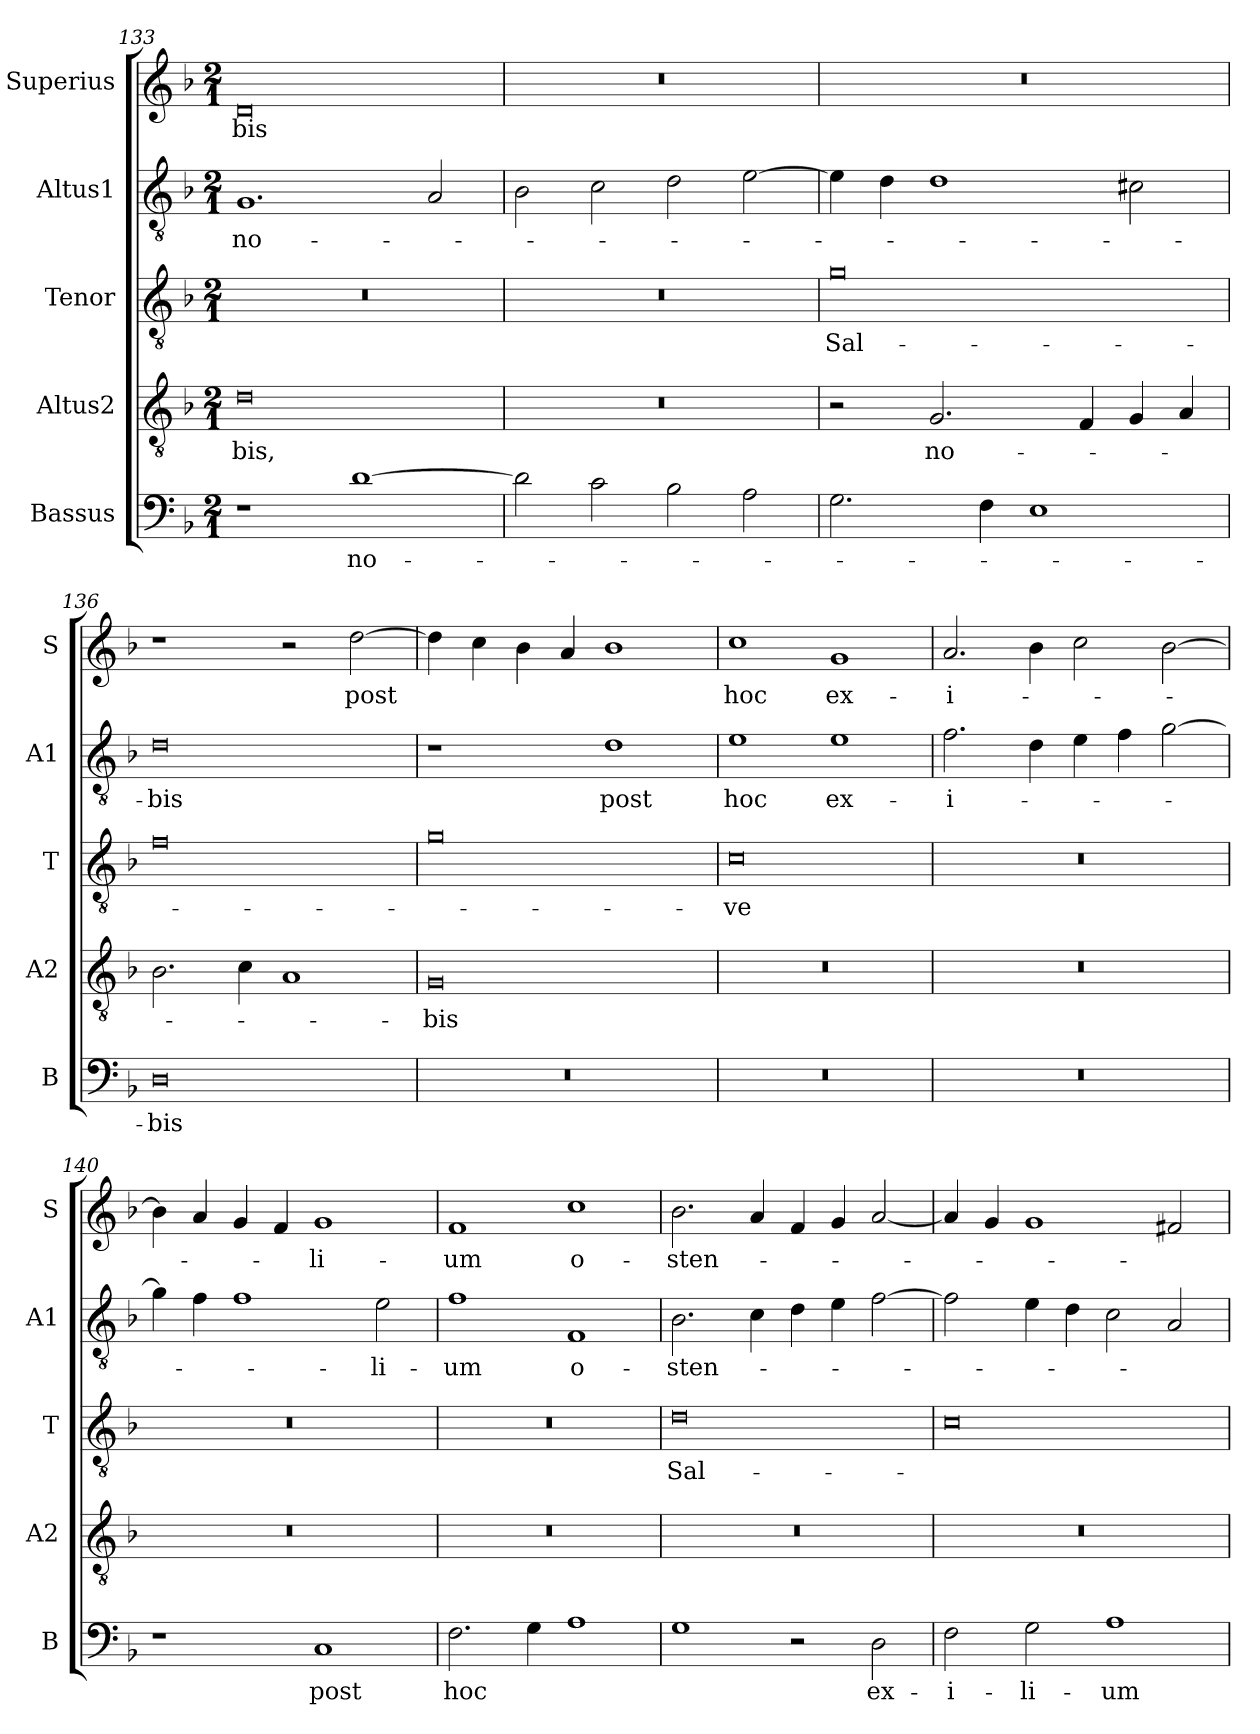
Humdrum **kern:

**kern	**text	**kern	**text	**kern	**text	**kern	**text	**kern	**text
*part5	*part5	*part4	*part4	*part3	*part3	*part2	*part2	*part1	*part1
*staff5	*staff5	*staff4	*staff4	*staff3	*staff3	*staff2	*staff2	*staff1	*staff1
*I"Bassus	*	*I"Altus2	*	*I"Tenor	*	*I"Altus1	*	*I"Superius	*
*I'B	*	*I'A2	*	*I'T	*	*I'A1	*	*I'S	*
*clefF4	*	*clefGv2	*	*clefGv2	*	*clefGv2	*	*clefG2	*
*k[b-]	*	*k[b-]	*	*k[b-]	*	*k[b-]	*	*k[b-]	*
*M2/1	*	*M2/1	*	*M2/1	*	*M2/1	*	*M2/1	*
=133	=133	=133	=133	=133	=133	=133	=133	=133	=133
1r	.	0d	-bis,	0r	.	1.G	no-	0d	-bis
[1d	no-	.	.	.	.	.	.	.	.
.	.	.	.	.	.	2A/	.	.	.
=134	=134	=134	=134	=134	=134	=134	=134	=134	=134
2d\]	.	0r	.	0r	.	2B-\	.	0r	.
2c\	.	.	.	.	.	2c\	.	.	.
2B-\	.	.	.	.	.	2d\	.	.	.
2A\	.	.	.	.	.	[2e\	.	.	.
=135	=135	=135	=135	=135	=135	=135	=135	=135	=135
2.G\	.	2r	.	0g	Sal-	4e\]	.	0r	.
.	.	.	.	.	.	4d\	.	.	.
.	.	2.G/	no-	.	.	1d	.	.	.
4F\	.	.	.	.	.	.	.	.	.
1E	.	.	.	.	.	.	.	.	.
.	.	4F/	.	.	.	.	.	.	.
.	.	4G/	.	.	.	2c#X\	.	.	.
.	.	4A/	.	.	.	.	.	.	.
=136	=136	=136	=136	=136	=136	=136	=136	=136	=136
0D	-bis	2.B-\	.	0f	.	0d	-bis	1r	.
.	.	4c\	.	.	.	.	.	.	.
.	.	1A	.	.	.	.	.	2r	.
.	.	.	.	.	.	.	.	[2dd\	post
=137	=137	=137	=137	=137	=137	=137	=137	=137	=137
0r	.	0G	-bis	0g	.	1r	.	4dd\]	.
.	.	.	.	.	.	.	.	4cc\	.
.	.	.	.	.	.	.	.	4b-\	.
.	.	.	.	.	.	.	.	4a/	.
.	.	.	.	.	.	1d	post	1b-	.
=138	=138	=138	=138	=138	=138	=138	=138	=138	=138
0r	.	0r	.	0c	-ve	1e	hoc	1cc	hoc
.	.	.	.	.	.	1e	ex-	1g	ex-
=139	=139	=139	=139	=139	=139	=139	=139	=139	=139
0r	.	0r	.	0r	.	2.f\	-i-	2.a/	-i-
.	.	.	.	.	.	4d\	.	4b-\	.
.	.	.	.	.	.	4e\	.	2cc\	.
.	.	.	.	.	.	4f\	.	.	.
.	.	.	.	.	.	[2g\	.	[2b-\	.
=140	=140	=140	=140	=140	=140	=140	=140	=140	=140
1r	.	0r	.	0r	.	4g\]	.	4b-\]	.
.	.	.	.	.	.	4f\	.	4a/	.
.	.	.	.	.	.	1f	.	4g/	.
.	.	.	.	.	.	.	.	4f/	.
1C	post	.	.	.	.	.	.	1g	-li-
.	.	.	.	.	.	2e\	-li-	.	.
=141	=141	=141	=141	=141	=141	=141	=141	=141	=141
2.F\	hoc	0r	.	0r	.	1f	-um	1f	-um
4G\	.	.	.	.	.	.	.	.	.
1A	.	.	.	.	.	1F	o-	1cc	o-
=142	=142	=142	=142	=142	=142	=142	=142	=142	=142
1G	.	0r	.	0d	Sal-	2.B-\	-sten-	2.b-\	-sten-
.	.	.	.	.	.	4c\	.	4a/	.
2r	.	.	.	.	.	4d\	.	4f/	.
.	.	.	.	.	.	4e\	.	4g/	.
2D\	ex-	.	.	.	.	[2f\	.	[2a/	.
=143	=143	=143	=143	=143	=143	=143	=143	=143	=143
2F\	-i-	0r	.	0c	.	2f\]	.	4a/]	.
.	.	.	.	.	.	.	.	4g/	.
2G\	-li-	.	.	.	.	4e\	.	1g	.
.	.	.	.	.	.	4d\	.	.	.
1A	-um	.	.	.	.	2c\	.	.	.
.	.	.	.	.	.	2A/	.	2f#X/	.
=	=	=	=	=	=	=	=	=	=
*-	*-	*-	*-	*-	*-	*-	*-	*-	*-
